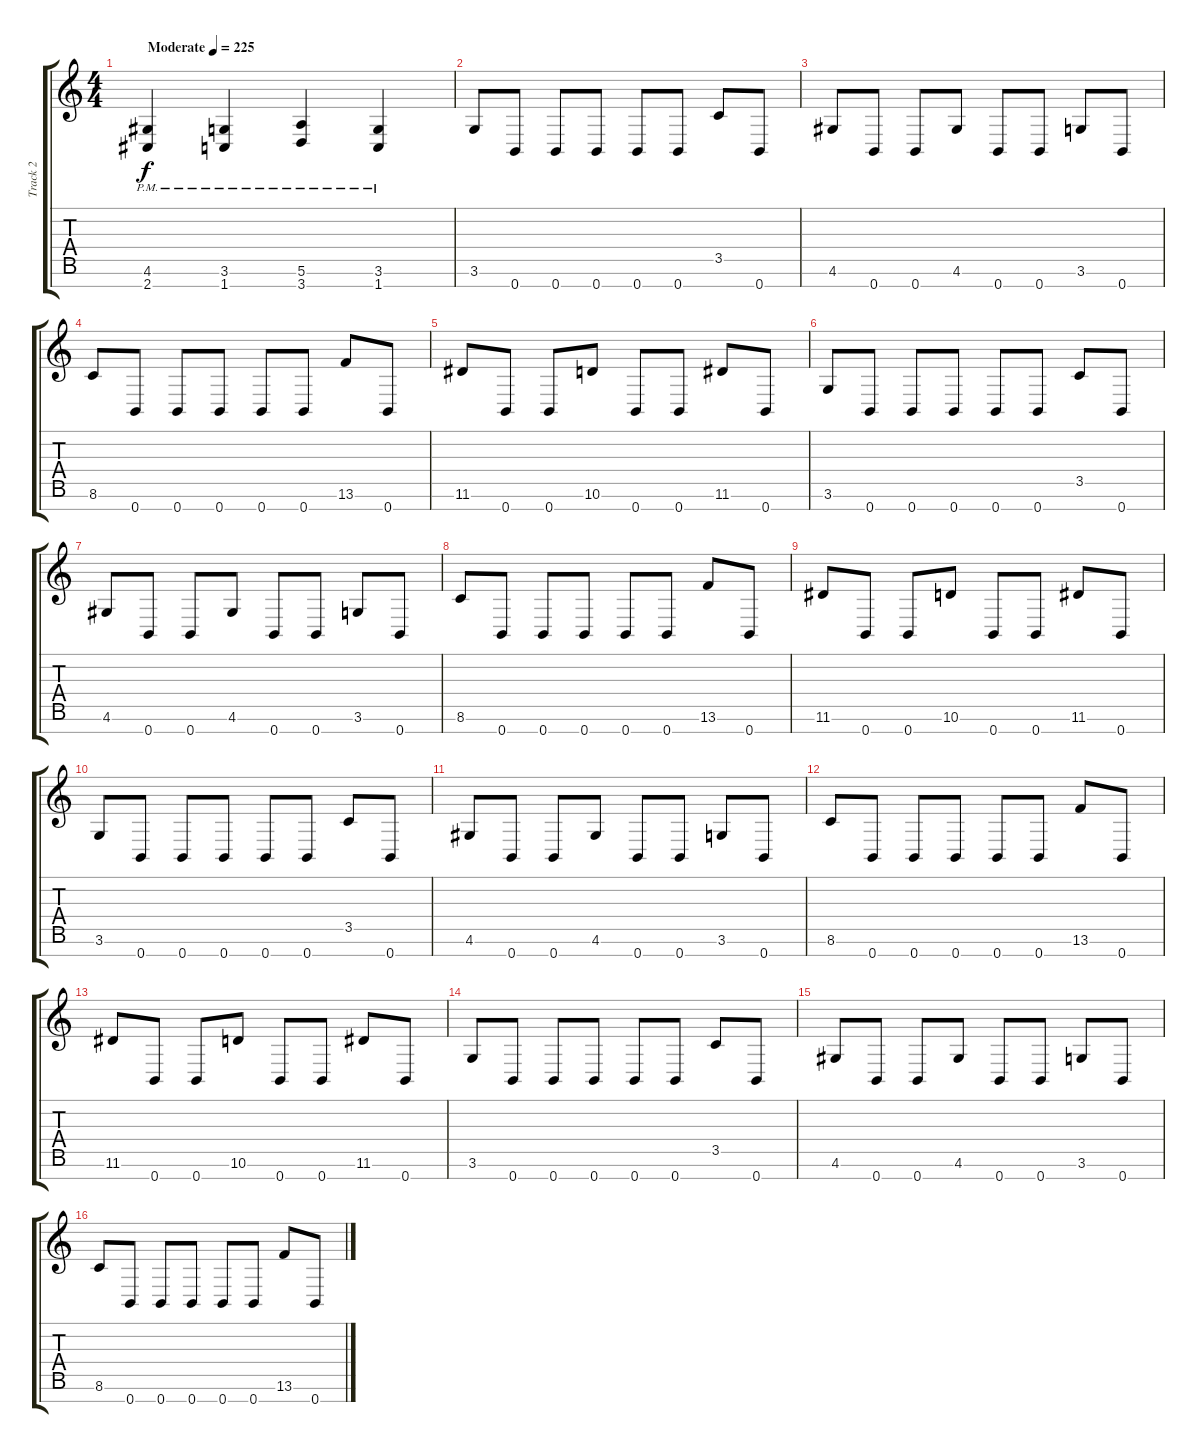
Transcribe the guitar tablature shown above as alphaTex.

\track ("Track 2" "Track 2") {instrument distortionguitar}
\staff {score tabs}
\tuning (E4 B3 G3 D3 A2 E2 B1) {hide}
\ts (4 4)
\tempo (225 "Moderate")
\clef g2
\ks c
(4.6{pm} 2.7{pm}).4{dy f instrument distortionguitar} (3.6{pm} 1.7{pm}).4 (5.6{pm} 3.7{pm}).4 (3.6{pm} 1.7{pm}).4 |
3.6.8 0.7.8 0.7.8 0.7.8 0.7.8 0.7.8 3.5.8 0.7.8 |
4.6.8 0.7.8 0.7.8 4.6.8 0.7.8 0.7.8 3.6.8 0.7.8 |
8.6.8 0.7.8 0.7.8 0.7.8 0.7.8 0.7.8 13.6.8 0.7.8 |
11.6.8 0.7.8 0.7.8 10.6.8 0.7.8 0.7.8 11.6.8 0.7.8 |
3.6.8 0.7.8 0.7.8 0.7.8 0.7.8 0.7.8 3.5.8 0.7.8 |
4.6.8 0.7.8 0.7.8 4.6.8 0.7.8 0.7.8 3.6.8 0.7.8 |
8.6.8 0.7.8 0.7.8 0.7.8 0.7.8 0.7.8 13.6.8 0.7.8 |
11.6.8 0.7.8 0.7.8 10.6.8 0.7.8 0.7.8 11.6.8 0.7.8 |
3.6.8 0.7.8 0.7.8 0.7.8 0.7.8 0.7.8 3.5.8 0.7.8 |
4.6.8 0.7.8 0.7.8 4.6.8 0.7.8 0.7.8 3.6.8 0.7.8 |
8.6.8 0.7.8 0.7.8 0.7.8 0.7.8 0.7.8 13.6.8 0.7.8 |
11.6.8 0.7.8 0.7.8 10.6.8 0.7.8 0.7.8 11.6.8 0.7.8 |
3.6.8 0.7.8 0.7.8 0.7.8 0.7.8 0.7.8 3.5.8 0.7.8 |
4.6.8 0.7.8 0.7.8 4.6.8 0.7.8 0.7.8 3.6.8 0.7.8 |
8.6.8 0.7.8 0.7.8 0.7.8 0.7.8 0.7.8 13.6.8 0.7.8
